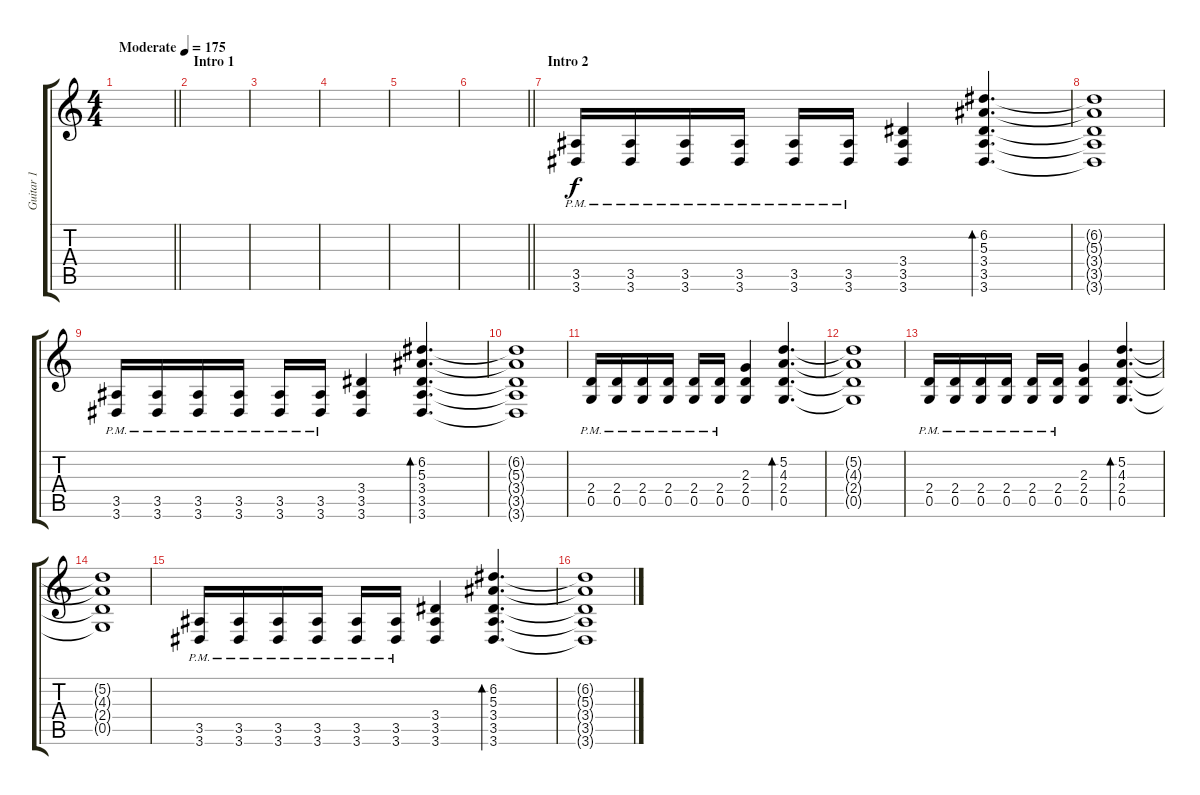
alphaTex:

\track ("Guitar 1" "Guitar 1") {instrument distortionguitar}
\staff {score tabs}
\tuning (D4 A3 F3 C3 G2 C2) {hide}
\ts (4 4)
\tempo (175 "Moderate")
\clef g2
\barLineRight lightlight
\ks c
|
\section ("" "Intro 1")
|
|
|
|
\barLineRight lightlight
|
\section ("" "Intro 2")
(3.5{pm} 3.6{pm}).16 (3.5{pm} 3.6{pm}).16 (3.5{pm} 3.6{pm}).16 (3.5{pm} 3.6{pm}).16 (3.5{pm} 3.6{pm}).16 (3.5{pm} 3.6{pm}).16 (3.4 3.5 3.6).4 (6.2 5.3 3.4 3.5 3.6).4{d bd 120} |
(6.2{t} 5.3{t} 3.4{t} 3.5{t} 3.6{t}).1 |
(3.5{pm} 3.6{pm}).16 (3.5{pm} 3.6{pm}).16 (3.5{pm} 3.6{pm}).16 (3.5{pm} 3.6{pm}).16 (3.5{pm} 3.6{pm}).16 (3.5{pm} 3.6{pm}).16 (3.4 3.5 3.6).4 (6.2 5.3 3.4 3.5 3.6).4{d bd 120} |
(6.2{t} 5.3{t} 3.4{t} 3.5{t} 3.6{t}).1 |
(2.4{pm} 0.5{pm}).16 (2.4{pm} 0.5{pm}).16 (2.4{pm} 0.5{pm}).16 (2.4{pm} 0.5{pm}).16 (2.4{pm} 0.5{pm}).16 (2.4{pm} 0.5{pm}).16 (2.3 2.4 0.5).4 (5.2 4.3 2.4 0.5).4{d bd 120} |
(5.2{t} 4.3{t} 2.4{t} 0.5{t}).1 |
(2.4{pm} 0.5{pm}).16 (2.4{pm} 0.5{pm}).16 (2.4{pm} 0.5{pm}).16 (2.4{pm} 0.5{pm}).16 (2.4{pm} 0.5{pm}).16 (2.4{pm} 0.5{pm}).16 (2.3 2.4 0.5).4 (5.2 4.3 2.4 0.5).4{d bd 120} |
(5.2{t} 4.3{t} 2.4{t} 0.5{t}).1 |
(3.5{pm} 3.6{pm}).16 (3.5{pm} 3.6{pm}).16 (3.5{pm} 3.6{pm}).16 (3.5{pm} 3.6{pm}).16 (3.5{pm} 3.6{pm}).16 (3.5{pm} 3.6{pm}).16 (3.4 3.5 3.6).4 (6.2 5.3 3.4 3.5 3.6).4{d bd 120} |
(6.2{t} 5.3{t} 3.4{t} 3.5{t} 3.6{t}).1
